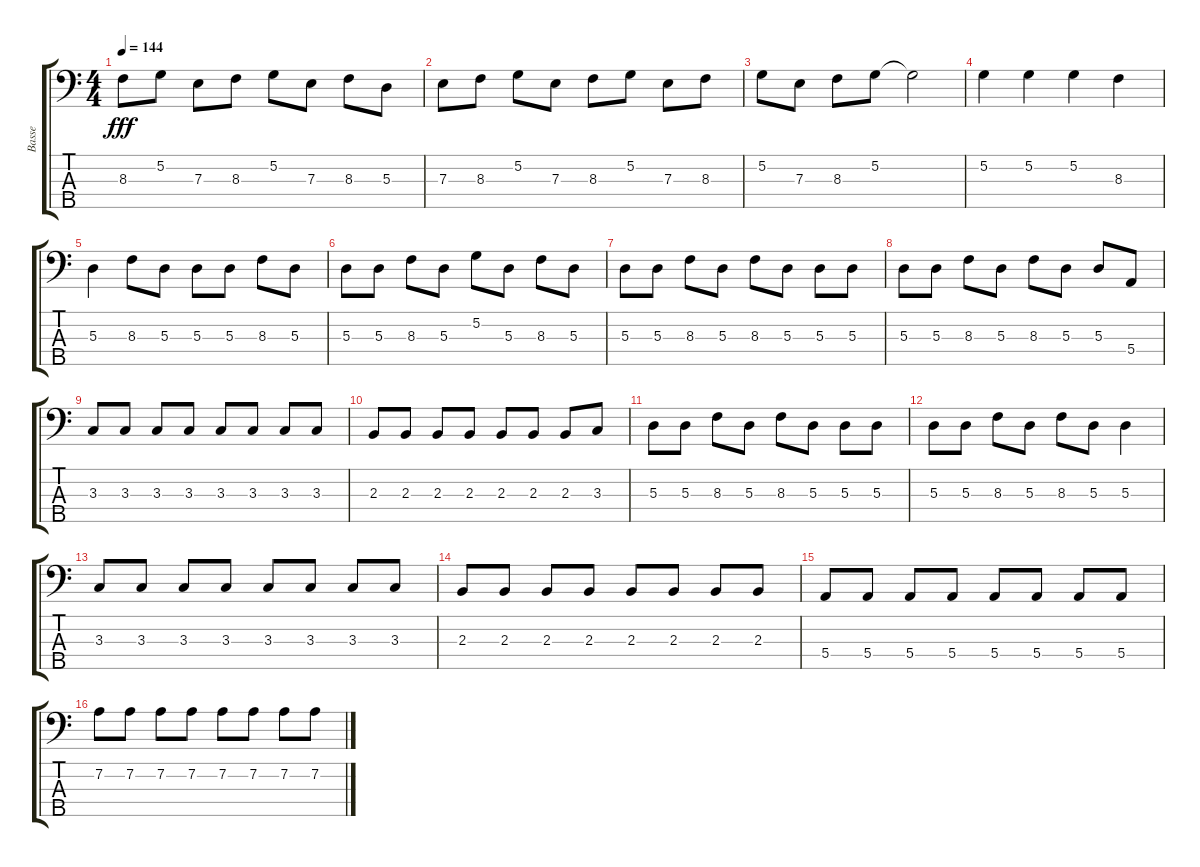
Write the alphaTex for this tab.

\track ("Basse" "Basse") {instrument slapbass2}
\staff {score tabs}
\tuning (G2 D2 A1 E1 B0) {hide}
\ts (4 4)
\tempo 144
\clef f4
\ks c
8.3.8{dy fff} 5.2.8 7.3.8 8.3.8 5.2.8 7.3.8 8.3.8 5.3.8 |
7.3.8 8.3.8 5.2.8 7.3.8 8.3.8 5.2.8 7.3.8 8.3.8 |
5.2.8 7.3.8 8.3.8 5.2.8 5.2{t}.2 |
5.2.4 5.2.4 5.2.4 8.3.4 |
5.3.4 8.3.8 5.3.8 5.3.8 5.3.8 8.3.8 5.3.8 |
5.3.8 5.3.8 8.3.8 5.3.8 5.2.8 5.3.8 8.3.8 5.3.8 |
5.3.8 5.3.8 8.3.8 5.3.8 8.3.8 5.3.8 5.3.8 5.3.8 |
5.3.8 5.3.8 8.3.8 5.3.8 8.3.8 5.3.8 5.3.8 5.4.8 |
3.3.8 3.3.8 3.3.8 3.3.8 3.3.8 3.3.8 3.3.8 3.3.8 |
2.3.8 2.3.8 2.3.8 2.3.8 2.3.8 2.3.8 2.3.8 3.3.8 |
5.3.8 5.3.8 8.3.8 5.3.8 8.3.8 5.3.8 5.3.8 5.3.8 |
5.3.8 5.3.8 8.3.8 5.3.8 8.3.8 5.3.8 5.3.4 |
3.3.8 3.3.8 3.3.8 3.3.8 3.3.8 3.3.8 3.3.8 3.3.8 |
2.3.8 2.3.8 2.3.8 2.3.8 2.3.8 2.3.8 2.3.8 2.3.8 |
5.4.8 5.4.8 5.4.8 5.4.8 5.4.8 5.4.8 5.4.8 5.4.8 |
7.2.8 7.2.8 7.2.8 7.2.8 7.2.8 7.2.8 7.2.8 7.2.8
